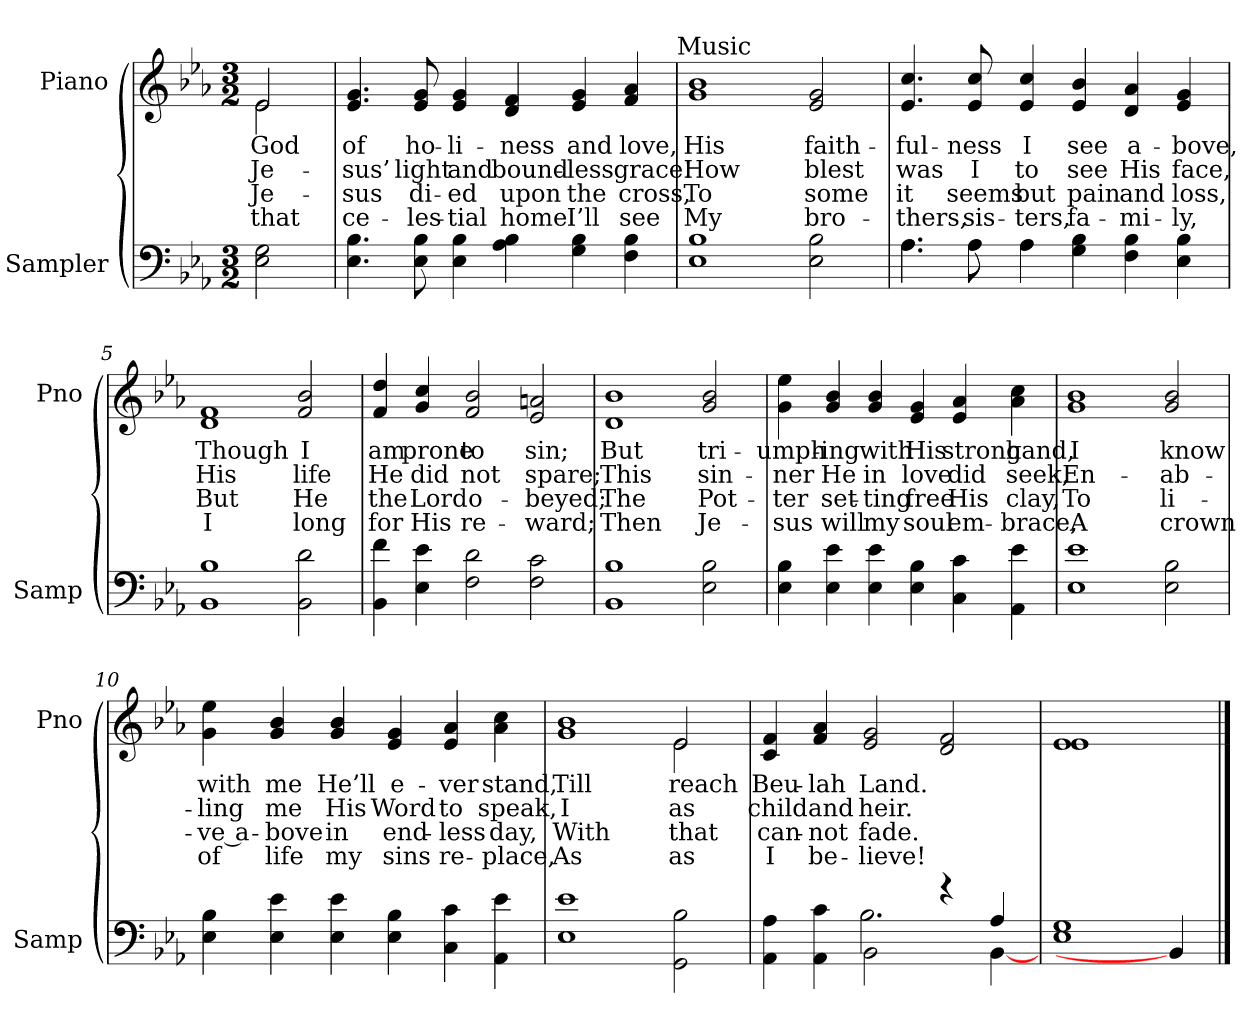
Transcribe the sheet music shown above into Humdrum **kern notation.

**kern	**kern	**text	**text	**text	**text
*part2	*part1	*part1	*part1	*part1	*part1
*staff2	*staff1	*staff1	*staff1	*staff1	*staff1
*I"Sampler	*I"Piano	*	*	*	*
*I'Samp	*I'Pno	*	*	*	*
*clefF4	*clefG2	*	*	*	*
*k[b-e-a-]	*k[b-e-a-]	*	*	*	*
*E-:	*E-:	*	*	*	*
*M3/2	*M3/2	*	*	*	*
=1	=1	=1	=1	=1	=1
*	*^	*	*	*	*
2E- 2G	2e-/	2e-	God	Je-	Je-	that
*	*v	*v	*	*	*	*
=2	=2	=2	=2	=2	=2
4.E- 4.B-	4.e- 4.g	of	-sus’	-sus	ce-
8E- 8B-	8e- 8g	ho-	light	di-	-les-
4E- 4B-	4e- 4g	-li-	and	-ed	-tial
4A- 4B-	4d 4f	-ness	bound-	upon	home
4G 4B-	4e- 4g	and	-less	the	I’ll
4F 4B-	4f 4a-	love,	grace!	cross,	see
!	!LO:TX:t=Music	!	!	!	!
=3	=3	=3	=3	=3	=3
1E- 1B-	1g 1b-	His	How	To	My
2E- 2B-	2e- 2g	faith-	blest	some	bro-
=4	=4	=4	=4	=4	=4
*^	*	*	*	*	*
4.A-\	4.A-	4.e- 4.cc	-ful-	was	it	-thers,
8A-\	8A-	8e- 8cc	-ness	I	seems	sis-
4A-\	4A-	4e- 4cc	I	to	but	-ters,
4G 4B-	2.ryy	4e- 4b-	see	see	pain	fa-
4F 4B-	.	4d 4a-	a-	His	and	-mi-
4E- 4B-	.	4e- 4g	-bove,	face,	loss,	-ly,
*v	*v	*	*	*	*	*
=5	=5	=5	=5	=5	=5
1BB- 1B-	1d 1f	Though	His	But	I
2BB- 2d	2f 2b-	I	life	He	long
=6	=6	=6	=6	=6	=6
4BB- 4f	4f 4dd	am	He	the	for
4E- 4e-	4g 4cc	prone	did	Lord	His
2F 2d	2f 2b-	to	not	o-	re-
2F 2c	2e- 2an	sin;	spare;	-beyed;	-ward;
=7	=7	=7	=7	=7	=7
1BB- 1B-	1d 1b-	But	This	The	Then
2E- 2B-	2g 2b-	tri-	sin-	Pot-	Je-
=8	=8	=8	=8	=8	=8
4E- 4B-	4g 4ee-	-umph-	-ner	-ter	-sus
4E- 4e-	4g 4b-	-ing	He	set-	will
4E- 4e-	4g 4b-	with	in	-ting	my
4E- 4B-	4e- 4g	His	love	free	soul
4C 4c	4e- 4a-	strong	did	His	em-
4AA- 4e-	4a- 4cc	hand,	seek,	clay,	-brace,
=9	=9	=9	=9	=9	=9
1E- 1e-	1g 1b-	I	En-	To	A
2E- 2B-	2g 2b-	know	-ab-	li-	crown
=10	=10	=10	=10	=10	=10
4E- 4B-	4g 4ee-	with	-ling	-ve a-	of
4E- 4e-	4g 4b-	me	me	-bove	life
4E- 4e-	4g 4b-	He’ll	His	in	my
4E- 4B-	4e- 4g	e-	Word	end-	sins
4C 4c	4e- 4a-	-ver	to	-less	re-
4AA- 4e-	4a- 4cc	stand,	speak,	day,	-place,
=11	=11	=11	=11	=11	=11
*	*^	*	*	*	*
1E- 1e-	1g 1b-	1ryy	Till	I	With	As
2GG 2B-	2e-/	2e-	reach	as	that	as
*	*v	*v	*	*	*	*
=12	=12	=12	=12	=12	=12
*^	*	*	*	*	*
4AA- 4A-	2ryy	4c 4f	Beu-	child	can-	I
4AA- 4c	.	4f 4a-	-lah	and	-not	be-
2BB-\	2.B-	2e- 2g	Land.	heir.	fade.	-lieve!
4r	.	2d 2f	.	.	.	.
4A-/	[4BB-	.	.	.	.	.
*v	*v	*	*	*	*	*
=13	=13	=13	=13	=13	=13
*	*^	*	*	*	*
1E- 1G	1e-/	1e-	.	.	.	.
4BB-]	4ryy	4ryy	.	.	.	.
*	*v	*v	*	*	*	*
==	==	==	==	==	==
*-	*-	*-	*-	*-	*-
